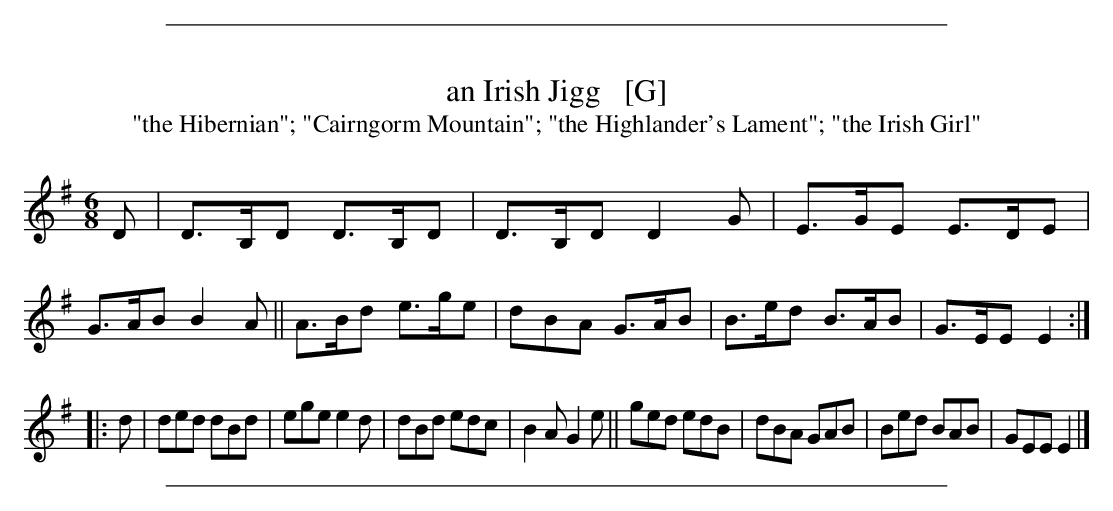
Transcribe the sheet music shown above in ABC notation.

X:1
T: an Irish Jigg   [G]
T: "the Hibernian"; "Cairngorm Mountain"; "the Highlander's Lament"; "the Irish Girl"
M: 6/8
L: 1/8
K: G	% Ending on Em
D |\
D>B,D D>B,D | D>B,DD2G | E>GE E>DE | G>AB B2A ||\
A>Bd e>ge | dBA G>AB | B>ed B>AB | G>EE E2 ::
d |\
ded dBd | ege e2d | dBd edc | B2A G2e ||\
ged edB |  dBA GAB | Bed BAB | GEE E2 |]
